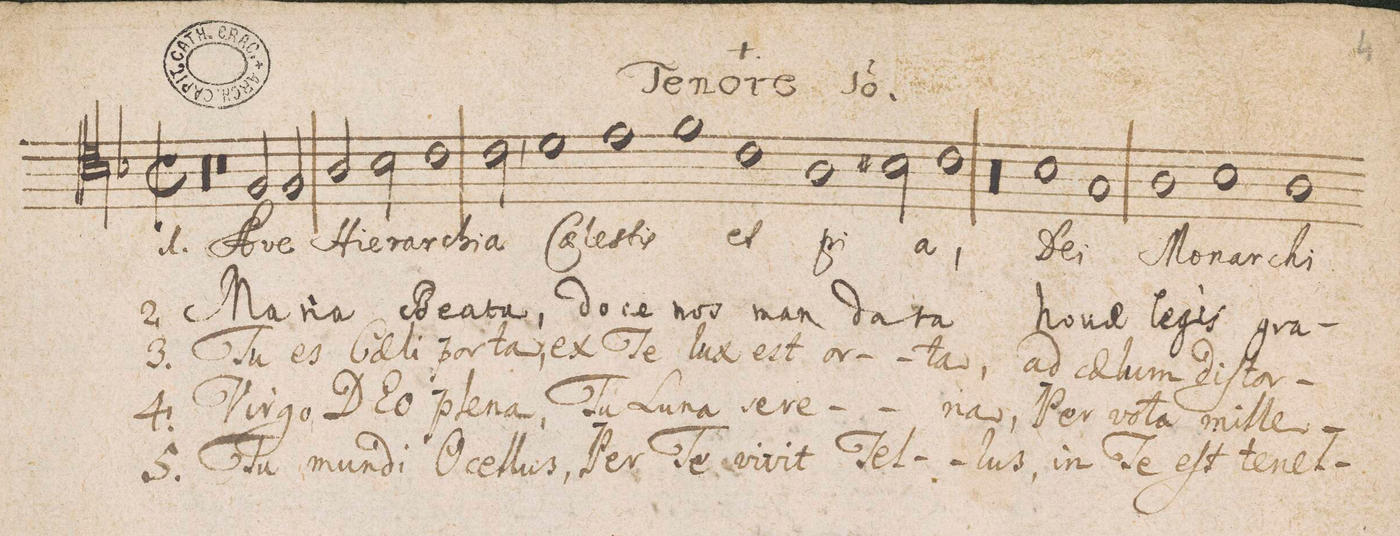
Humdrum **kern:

**kern	**text	**text	**text	**text	**text
*I"Tenore 1o.	*	*	*	*	*
*clefC4	*	*	*	*	*
*k[b-]	*	*	*	*	*
*met(c|)	*	*	*	*	*
*M2/2	*	*	*	*	*
00r	.	.	.	.	.
=2-	=2-	=2-	=2-	=2-	=2-
=3-	=3-	=3-	=3-	=3-	=3-
0r	.	.	.	.	.
=4-	=4-	=4-	=4-	=4-	=4-
2F/	1. A-	2 Ma-	3. Tu	4. Vir-	5. Tu
2F/	-ve	-ri-	es	-go	mun-
2A/	Hie-	-a	C(a)e-	DE-	-di
2B-\	-rar-	Be-	-li	-o	O-
=5-	=5-	=5-	=5-	=5-	=5-
1c\	-chi-	-a-	por-	ple-	-cel-
2c,\	-a	-ta,	-ta,	-na,	-lus,
1d\	Ca(e)-	do-	ex	Tu	Per
=6-	=6-	=6-	=6-	=6-	=6-
1e\	-les-	-ce	Te	Lu-	Te
1f\	-tis	nos	lux	-na	vi-
=7-	=7-	=7-	=7-	=7-	=7-
1c\	et	man-	est	se-	-vit
1A\	pi-	-da-	or-	-re-	Tel-
=8-	=8-	=8-	=8-	=8-	=8-
2Bn\	.	.	.	.	.
1c\	-a,	-ta	-ta,	-na,	-lus,
=9-	=9-	=9-	=9-	=9-	=9-
00r	.	.	.	.	.
=10-	=10-	=10-	=10-	=10-	=10-
=11-	=11-	=11-	=11-	=11-	=11-
1B-\	De-	No-	ad	Per	in
1G/	-i	-u(a)e	c(a)e-	vo-	Te
=12-	=12-	=12-	=12-	=12-	=12-
1A\	Mo-	le-	-lum	-ta	eſt
1B-\	-nar-	-gis	diſ-	mil-	te-
=13-	=13-	=13-	=13-	=13-	=13-
1A\	-chi-	gra-	-tor-	-le-	-nel-
*-	*-	*-	*-	*-	*-
